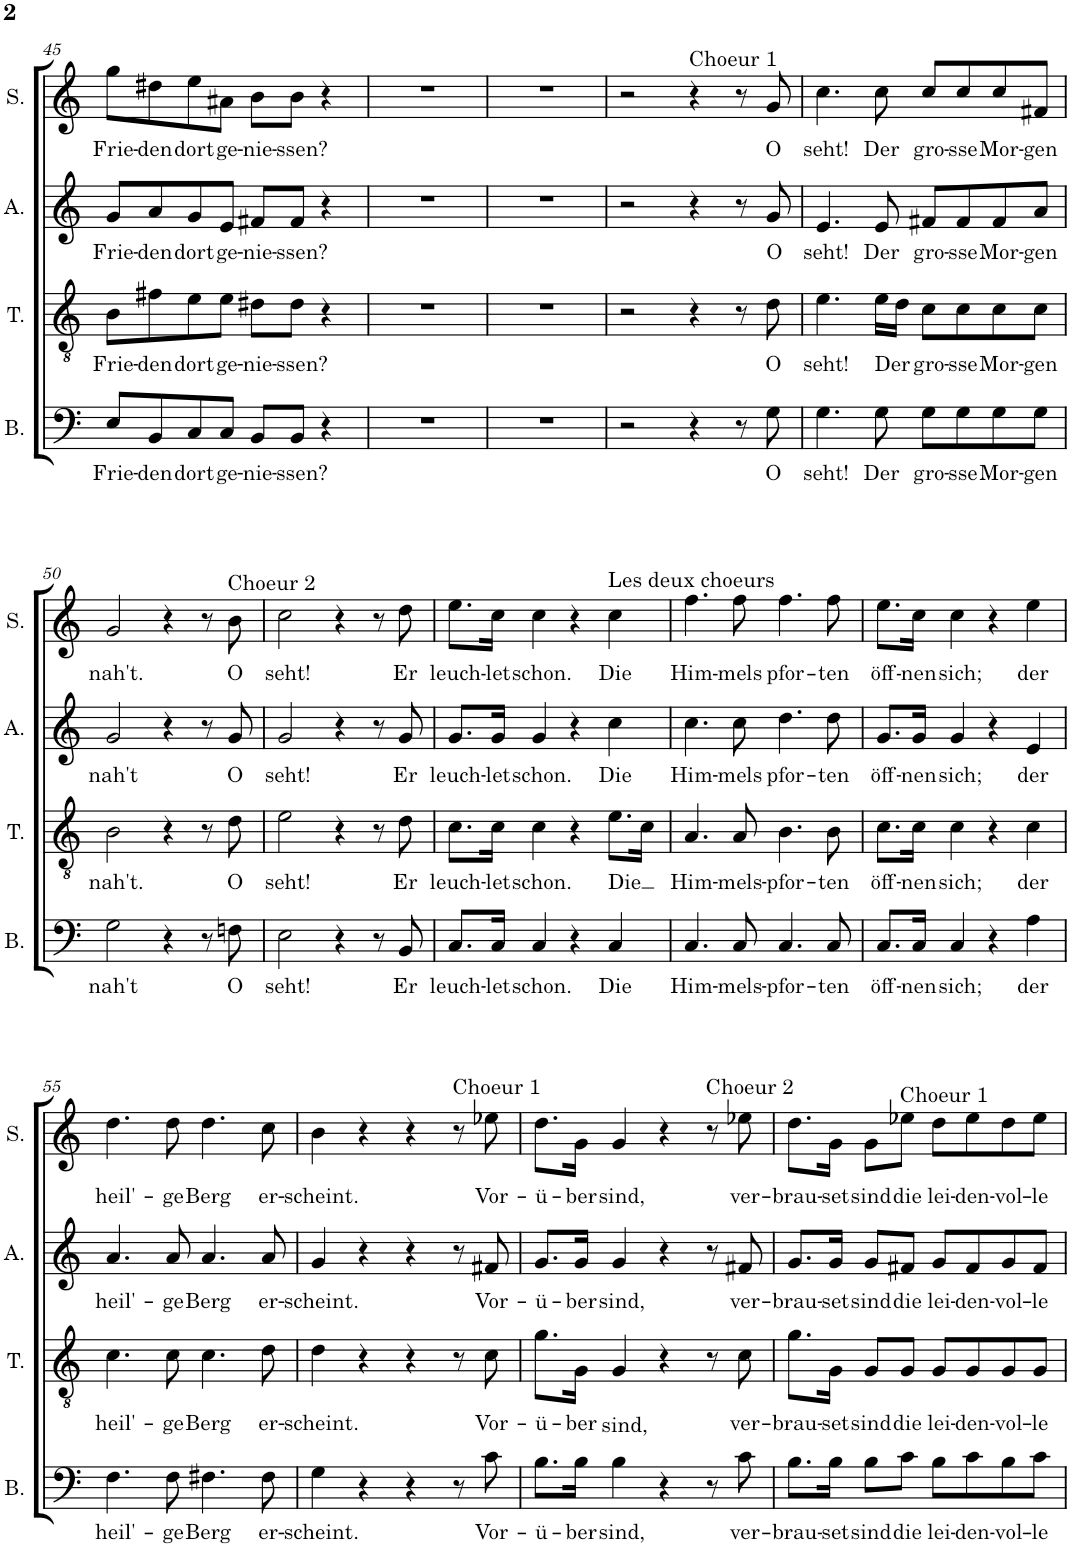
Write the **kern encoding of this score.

**kern	**text	**kern	**text	**kern	**text	**kern	**text
*part4	*part4	*part3	*part3	*part2	*part2	*part1	*part1
*staff4	*staff4	*staff3	*staff3	*staff2	*staff2	*staff1	*staff1
*I"Bass	*	*I"Tenor	*	*I"Alto	*	*I"Soprano	*
*I'B.	*	*I'T.	*	*I'A.	*	*I'S.	*
!!LO:PB:g=z
*clefF4	*	*clefGv2	*	*clefG2	*	*clefG2	*
*k[]	*	*k[]	*	*k[]	*	*k[]	*
*M4/4	*	*M4/4	*	*M4/4	*	*M4/4	*
*met(c)	*	*met(c)	*	*met(c)	*	*met(c)	*
=45	=45	=45	=45	=45	=45	=45	=45
!	!LO:LY:b	!	!LO:LY:b	!	!LO:LY:b	!	!LO:LY:b
8E/L	Frie-	8B\L	Frie-	8g/L	Frie-	8gg\L	Frie-
!	!LO:LY:b	!	!LO:LY:b	!	!LO:LY:b	!	!LO:LY:b
8BB/	-den	8f#X\	-den	8a/	-den	8dd#X\	-den
!	!LO:LY:b	!	!LO:LY:b	!	!LO:LY:b	!	!LO:LY:b
8C/	dort	8e\	dort	8g/	dort	8ee\	dort
!	!LO:LY:b	!	!LO:LY:b	!	!LO:LY:b	!	!LO:LY:b
8C/J	ge-	8e\J	ge-	8e/J	ge-	8a#X\J	ge-
!	!LO:LY:b	!	!LO:LY:b	!	!LO:LY:b	!	!LO:LY:b
8BB/L	-nie-	8d#X\L	-nie-	8f#X/L	-nie-	8b\L	-nie-
!	!LO:LY:b	!	!LO:LY:b	!	!LO:LY:b	!	!LO:LY:b
8BB/J	-ssen?	8d#\J	-ssen?	8f#/J	-ssen?	8b\J	-ssen?
4r	.	4r	.	4r	.	4r	.
=46	=46	=46	=46	=46	=46	=46	=46
1r	.	1r	.	1r	.	1r	.
=47	=47	=47	=47	=47	=47	=47	=47
1r	.	1r	.	1r	.	1r	.
=48	=48	=48	=48	=48	=48	=48	=48
2r	.	2r	.	2r	.	2r	.
!	!	!	!	!	!	!LO:TX:a:t=Choeur 1	!
4r	.	4r	.	4r	.	4r	.
8r	.	8r	.	8r	.	8r	.
!	!LO:LY:b	!	!LO:LY:b	!	!LO:LY:b	!	!LO:LY:b
8G\	O	8d\	O	8g/	O	8g/	O
=49	=49	=49	=49	=49	=49	=49	=49
!	!LO:LY:b	!	!LO:LY:b	!	!LO:LY:b	!	!LO:LY:b
4.G\	seht!	4.e\	seht!	4.e/	seht!	4.cc\	seht!
!	!LO:LY:b	!	!LO:LY:b	!	!LO:LY:b	!	!LO:LY:b
8G\	Der	16e\LL	Der	8e/	Der	8cc\	Der
.	.	16d\JJ	.	.	.	.	.
!	!LO:LY:b	!	!LO:LY:b	!	!LO:LY:b	!	!LO:LY:b
8G\L	gro-	8c\L	gro-	8f#X/L	gro-	8cc/L	gro-
!	!LO:LY:b	!	!LO:LY:b	!	!LO:LY:b	!	!LO:LY:b
8G\	-sse	8c\	-sse	8f#/	-sse	8cc/	-sse
!	!LO:LY:b	!	!LO:LY:b	!	!LO:LY:b	!	!LO:LY:b
8G\	Mor-	8c\	Mor-	8f#/	Mor-	8cc/	Mor-
!	!LO:LY:b	!	!LO:LY:b	!	!LO:LY:b	!	!LO:LY:b
8G\J	-gen	8c\J	gen	8a/J	-gen	8f#X/J	-gen
!!LO:LB:g=z
=50	=50	=50	=50	=50	=50	=50	=50
!	!LO:LY:b	!	!LO:LY:b	!	!LO:LY:b	!	!LO:LY:b
2G\	nah't	2B\	nah't.	2g/	nah't	2g/	nah't.
4r	.	4r	.	4r	.	4r	.
8r	.	8r	.	8r	.	8r	.
!	!	!	!	!	!	!LO:TX:a:t=Choeur 2	!
!	!LO:LY:b	!	!LO:LY:b	!	!LO:LY:b	!	!LO:LY:b
8Fn\	O	8d\	O	8g/	O	8b\	O
=51	=51	=51	=51	=51	=51	=51	=51
!	!LO:LY:b	!	!LO:LY:b	!	!LO:LY:b	!	!LO:LY:b
2E\	seht!	2e\	seht!	2g/	seht!	2cc\	seht!
4r	.	4r	.	4r	.	4r	.
8r	.	8r	.	8r	.	8r	.
!	!LO:LY:b	!	!LO:LY:b	!	!LO:LY:b	!	!LO:LY:b
8BB/	Er	8d\	Er	8g/	Er	8dd\	Er
=52	=52	=52	=52	=52	=52	=52	=52
!	!LO:LY:b	!	!LO:LY:b	!	!LO:LY:b	!	!LO:LY:b
8.C/L	leuch-	8.c\L	leuch-	8.g/L	leuch-	8.ee\L	leuch-
!	!LO:LY:b	!	!LO:LY:b	!	!LO:LY:b	!	!LO:LY:b
16C/Jk	-let	16c\Jk	-let	16g/Jk	-let	16cc\Jk	-let
!	!LO:LY:b	!	!LO:LY:b	!	!LO:LY:b	!	!LO:LY:b
4C/	schon.	4c\	schon.	4g/	schon.	4cc\	schon.
4r	.	4r	.	4r	.	4r	.
!	!	!	!	!	!	!LO:TX:a:t=Les deux choeurs	!
!	!LO:LY:b	!	!LO:LY:b	!	!LO:LY:b	!	!LO:LY:b
4C/	Die	8.e\L	Die	4cc\	Die	4cc\	Die
.	.	16c\Jk	.	.	.	.	.
=53	=53	=53	=53	=53	=53	=53	=53
!	!LO:LY:b	!	!LO:LY:b	!	!LO:LY:b	!	!LO:LY:b
4.C/	Him-	4.A/	Him-	4.cc\	Him-	4.ff\	Him-
!	!LO:LY:b	!	!LO:LY:b	!	!LO:LY:b	!	!LO:LY:b
8C/	-mels-	8A/	-mels-	8cc\	-mels	8ff\	-mels
!	!LO:LY:b	!	!LO:LY:b	!	!LO:LY:b	!	!LO:LY:b
4.C/	-pfor-	4.B\	-pfor-	4.dd\	pfor-	4.ff\	pfor-
!	!LO:LY:b	!	!LO:LY:b	!	!LO:LY:b	!	!LO:LY:b
8C/	-ten	8B\	-ten	8dd\	-ten	8ff\	-ten
=54	=54	=54	=54	=54	=54	=54	=54
!	!LO:LY:b	!	!LO:LY:b	!	!LO:LY:b	!	!LO:LY:b
8.C/L	öff-	8.c\L	öff-	8.g/L	öff-	8.ee\L	öff-
!	!LO:LY:b	!	!LO:LY:b	!	!LO:LY:b	!	!LO:LY:b
16C/Jk	-nen	16c\Jk	-nen	16g/Jk	-nen	16cc\Jk	-nen
!	!LO:LY:b	!	!LO:LY:b	!	!LO:LY:b	!	!LO:LY:b
4C/	sich;	4c\	sich;	4g/	sich;	4cc\	sich;
4r	.	4r	.	4r	.	4r	.
!	!LO:LY:b	!	!LO:LY:b	!	!LO:LY:b	!	!LO:LY:b
4A\	der	4c\	der	4e/	der	4ee\	der
!!LO:LB:g=z
=55	=55	=55	=55	=55	=55	=55	=55
!	!LO:LY:b	!	!LO:LY:b	!	!LO:LY:b	!	!LO:LY:b
4.F\	heil'-	4.c\	heil'-	4.a/	heil'-	4.dd\	heil'-
!	!LO:LY:b	!	!LO:LY:b	!	!LO:LY:b	!	!LO:LY:b
8F\	-ge	8c\	-ge	8a/	-ge	8dd\	-ge
!	!LO:LY:b	!	!LO:LY:b	!	!LO:LY:b	!	!LO:LY:b
4.F#X\	Berg	4.c\	Berg	4.a/	Berg	4.dd\	Berg
!	!LO:LY:b	!	!LO:LY:b	!	!LO:LY:b	!	!LO:LY:b
8F#\	er-	8d\	er-	8a/	er-	8cc\	er-
=56	=56	=56	=56	=56	=56	=56	=56
!	!LO:LY:b	!	!LO:LY:b	!	!LO:LY:b	!	!LO:LY:b
4G\	-scheint.	4d\	-scheint.	4g/	-scheint.	4b\	-scheint.
4r	.	4r	.	4r	.	4r	.
4r	.	4r	.	4r	.	4r	.
!	!	!	!	!	!	!LO:TX:a:t=Choeur 1	!
8r	.	8r	.	8r	.	8r	.
!	!LO:LY:b	!	!LO:LY:b	!	!LO:LY:b	!	!LO:LY:b
8c\	Vor-	8c\	Vor-	8f#X/	Vor-	8ee-X\	Vor-
=57	=57	=57	=57	=57	=57	=57	=57
!	!LO:LY:b	!	!LO:LY:b	!	!LO:LY:b	!	!LO:LY:b
8.B\L	-ü-	8.g\L	-ü-	8.g/L	-ü-	8.dd\L	-ü-
!	!LO:LY:b	!	!LO:LY:b	!	!LO:LY:b	!	!LO:LY:b
16B\Jk	-ber	16G\Jk	-ber	16g/Jk	-ber	16g\Jk	-ber
!	!LO:LY:b	!	!LO:LY:b	!	!LO:LY:b	!	!LO:LY:b
4B\	sind,	4G/	sind,	4g/	sind,	4g/	sind,
4r	.	4r	.	4r	.	4r	.
!	!	!	!	!	!	!LO:TX:a:t=Choeur 2	!
8r	.	8r	.	8r	.	8r	.
!	!LO:LY:b	!	!LO:LY:b	!	!LO:LY:b	!	!LO:LY:b
8c\	ver-	8c\	ver-	8f#X/	ver-	8ee-X\	ver-
=58	=58	=58	=58	=58	=58	=58	=58
!	!LO:LY:b	!	!LO:LY:b	!	!LO:LY:b	!	!LO:LY:b
8.B\L	-brau-	8.g\L	-brau-	8.g/L	-brau-	8.dd\L	-brau-
!	!LO:LY:b	!	!LO:LY:b	!	!LO:LY:b	!	!LO:LY:b
16B\Jk	-set	16G\Jk	-set	16g/Jk	-set	16g\Jk	-set
!	!LO:LY:b	!	!LO:LY:b	!	!LO:LY:b	!	!LO:LY:b
8B\L	sind	8G/L	sind	8g/L	sind	8g\L	sind
!	!	!	!	!	!	!LO:TX:a:t=Choeur 1	!
!	!LO:LY:b	!	!LO:LY:b	!	!LO:LY:b	!	!LO:LY:b
8c\J	die	8G/J	die	8f#X/J	die	8ee-X\J	die
!	!LO:LY:b	!	!LO:LY:b	!	!LO:LY:b	!	!LO:LY:b
8B\L	lei-	8G/L	lei-	8g/L	lei-	8dd\L	lei-
!	!LO:LY:b	!	!LO:LY:b	!	!LO:LY:b	!	!LO:LY:b
8c\	-den-	8G/	-den-	8f#/	-den-	8ee-\	-den-
!	!LO:LY:b	!	!LO:LY:b	!	!LO:LY:b	!	!LO:LY:b
8B\	-vol-	8G/	-vol-	8g/	-vol-	8dd\	-vol-
!	!LO:LY:b	!	!LO:LY:b	!	!LO:LY:b	!	!LO:LY:b
8c\J	-le	8G/J	-le	8f#/J	-le	8ee-\J	-le
=	=	=	=	=	=	=	=
*-	*-	*-	*-	*-	*-	*-	*-
